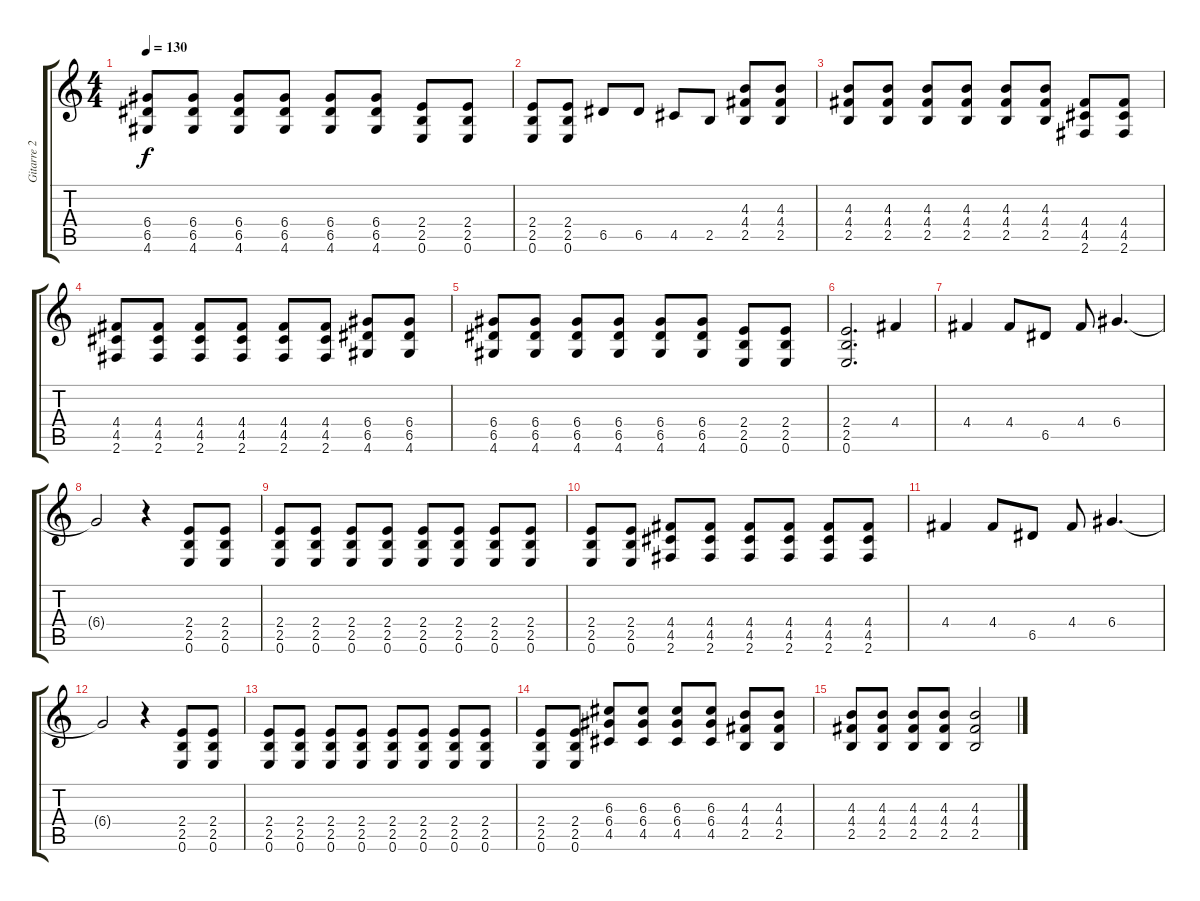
\track ("Gitarre 2" "Gitarre 2") {instrument distortionguitar}
\staff {score tabs}
\tuning (E4 B3 G3 D3 A2 E2) {hide}
\ts (4 4)
\tempo 130
\clef g2
\ks c
(6.4 6.5 4.6).8{dy f} (6.4 6.5 4.6).8 (6.4 6.5 4.6).8 (6.4 6.5 4.6).8 (6.4 6.5 4.6).8 (6.4 6.5 4.6).8 (2.4 2.5 0.6).8 (2.4 2.5 0.6).8 |
(2.4 2.5 0.6).8 (2.4 2.5 0.6).8 6.5.8 6.5.8 4.5.8 2.5.8 (4.3 4.4 2.5).8 (4.3 4.4 2.5).8 |
(4.3 4.4 2.5).8 (4.3 4.4 2.5).8 (4.3 4.4 2.5).8 (4.3 4.4 2.5).8 (4.3 4.4 2.5).8 (4.3 4.4 2.5).8 (4.4 4.5 2.6).8 (4.4 4.5 2.6).8 |
(4.4 4.5 2.6).8 (4.4 4.5 2.6).8 (4.4 4.5 2.6).8 (4.4 4.5 2.6).8 (4.4 4.5 2.6).8 (4.4 4.5 2.6).8 (6.4 6.5 4.6).8 (6.4 6.5 4.6).8 |
(6.4 6.5 4.6).8 (6.4 6.5 4.6).8 (6.4 6.5 4.6).8 (6.4 6.5 4.6).8 (6.4 6.5 4.6).8 (6.4 6.5 4.6).8 (2.4 2.5 0.6).8 (2.4 2.5 0.6).8 |
(2.4 2.5 0.6).2{d} 4.4.4 |
4.4.4 4.4.8 6.5.8 4.4.8 6.4.4{d} |
6.4{t}.2 r.4 (2.4 2.5 0.6).8 (2.4 2.5 0.6).8 |
(2.4 2.5 0.6).8 (2.4 2.5 0.6).8 (2.4 2.5 0.6).8 (2.4 2.5 0.6).8 (2.4 2.5 0.6).8 (2.4 2.5 0.6).8 (2.4 2.5 0.6).8 (2.4 2.5 0.6).8 |
(2.4 2.5 0.6).8 (2.4 2.5 0.6).8 (4.4 4.5 2.6).8 (4.4 4.5 2.6).8 (4.4 4.5 2.6).8 (4.4 4.5 2.6).8 (4.4 4.5 2.6).8 (4.4 4.5 2.6).8 |
4.4.4 4.4.8 6.5.8 4.4.8 6.4.4{d} |
6.4{t}.2 r.4 (2.4 2.5 0.6).8 (2.4 2.5 0.6).8 |
(2.4 2.5 0.6).8 (2.4 2.5 0.6).8 (2.4 2.5 0.6).8 (2.4 2.5 0.6).8 (2.4 2.5 0.6).8 (2.4 2.5 0.6).8 (2.4 2.5 0.6).8 (2.4 2.5 0.6).8 |
(2.4 2.5 0.6).8 (2.4 2.5 0.6).8 (6.3 6.4 4.5).8 (6.3 6.4 4.5).8 (6.3 6.4 4.5).8 (6.3 6.4 4.5).8 (4.3 4.4 2.5).8 (4.3 4.4 2.5).8 |
(4.3 4.4 2.5).8 (4.3 4.4 2.5).8 (4.3 4.4 2.5).8 (4.3 4.4 2.5).8 (4.3 4.4 2.5).2
